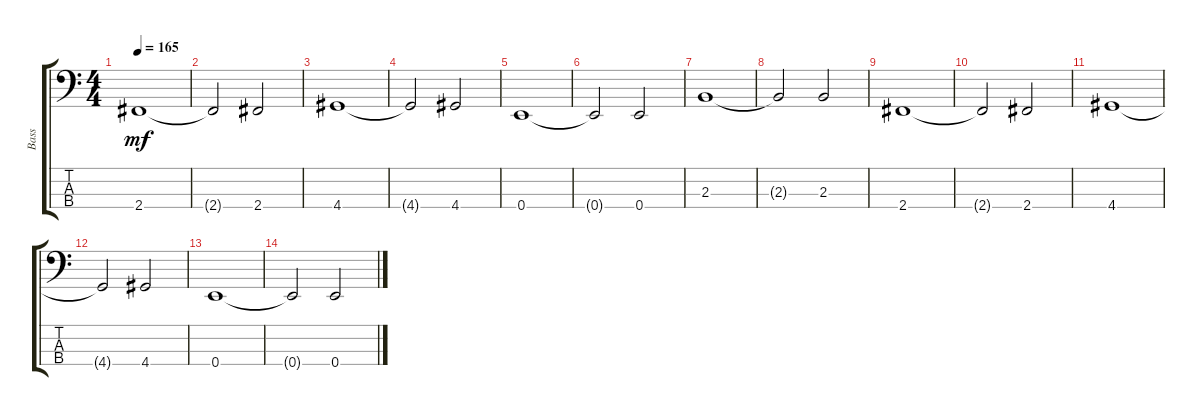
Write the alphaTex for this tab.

\track ("Bass" "Bass") {instrument electricbasspick}
\staff {score tabs}
\tuning (G2 D2 A1 E1) {hide}
\ts (4 4)
\tempo 165
\clef f4
\ks c
2.4.1{dy mf} |
2.4{t}.2 2.4.2 |
4.4.1 |
4.4{t}.2 4.4.2 |
0.4.1 |
0.4{t}.2 0.4.2 |
2.3.1 |
2.3{t}.2 2.3.2 |
2.4.1 |
2.4{t}.2 2.4.2 |
4.4.1 |
4.4{t}.2 4.4.2 |
0.4.1 |
0.4{t}.2 0.4.2
